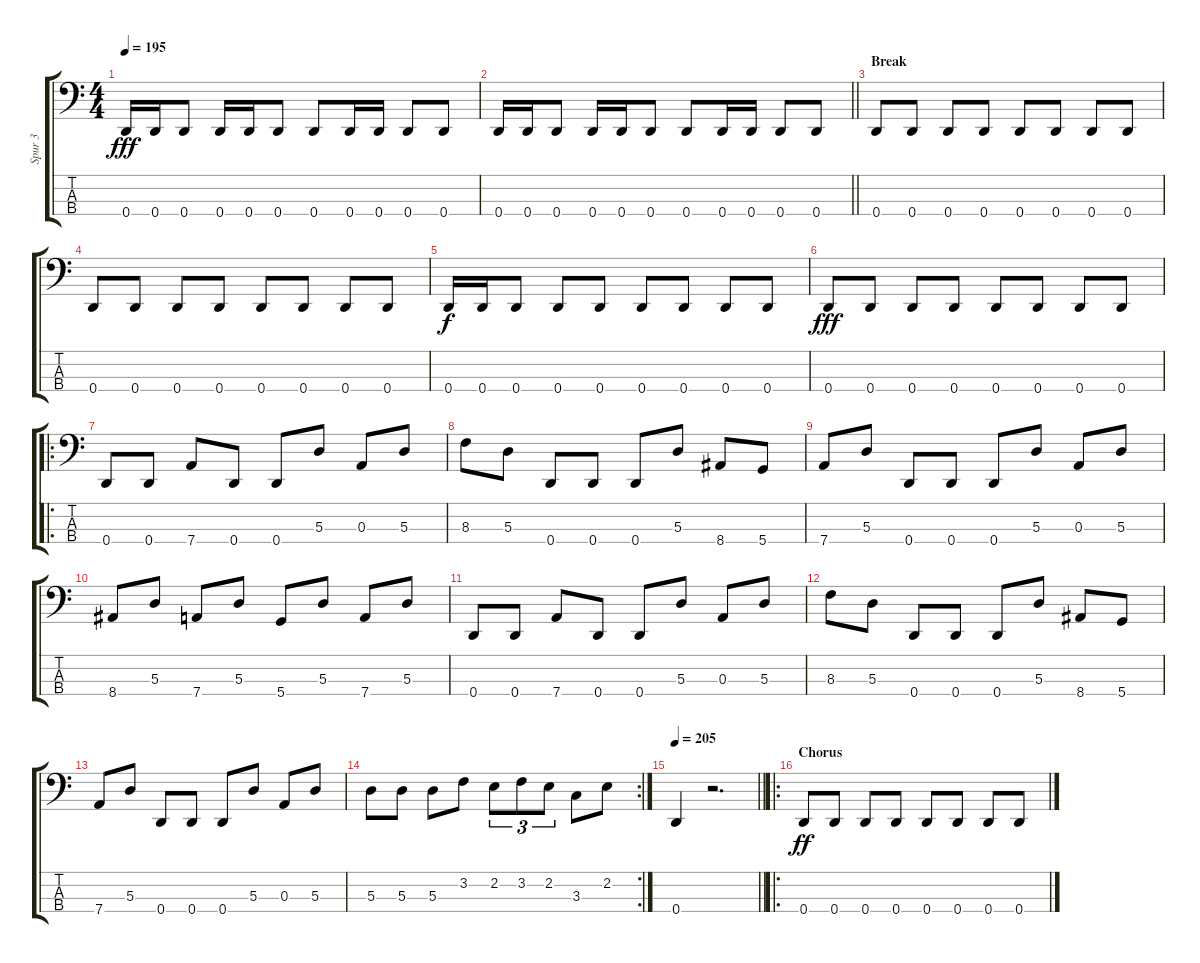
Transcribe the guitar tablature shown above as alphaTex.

\track ("Spur 3" "Spur 3") {instrument electricbassfinger}
\staff {score tabs}
\tuning (G2 D2 A1 D1) {hide}
\ts (4 4)
\tempo 195
\clef f4
\ks c
0.4.16{dy fff} 0.4.16 0.4.8 0.4.16 0.4.16 0.4.8 0.4.8 0.4.16 0.4.16 0.4.8 0.4.8 |
\barLineRight lightlight
0.4.16 0.4.16 0.4.8 0.4.16 0.4.16 0.4.8 0.4.8 0.4.16 0.4.16 0.4.8 0.4.8 |
\section ("" "Break")
0.4.8 0.4.8 0.4.8 0.4.8 0.4.8 0.4.8 0.4.8 0.4.8 |
0.4.8 0.4.8 0.4.8 0.4.8 0.4.8 0.4.8 0.4.8 0.4.8 |
0.4.16{dy f} 0.4.16 0.4.8 0.4.8 0.4.8 0.4.8 0.4.8 0.4.8 0.4.8 |
0.4.8{dy fff} 0.4.8 0.4.8 0.4.8 0.4.8 0.4.8 0.4.8 0.4.8 |
\ro
0.4.8 0.4.8 7.4.8 0.4.8 0.4.8 5.3.8 0.3.8 5.3.8 |
8.3.8 5.3.8 0.4.8 0.4.8 0.4.8 5.3.8 8.4.8 5.4.8 |
7.4.8 5.3.8 0.4.8 0.4.8 0.4.8 5.3.8 0.3.8 5.3.8 |
8.4.8 5.3.8 7.4.8 5.3.8 5.4.8 5.3.8 7.4.8 5.3.8 |
0.4.8 0.4.8 7.4.8 0.4.8 0.4.8 5.3.8 0.3.8 5.3.8 |
8.3.8 5.3.8 0.4.8 0.4.8 0.4.8 5.3.8 8.4.8 5.4.8 |
7.4.8 5.3.8 0.4.8 0.4.8 0.4.8 5.3.8 0.3.8 5.3.8 |
\rc 2
5.3.8 5.3.8 5.3.8 3.2.8 2.2.8{tu (3 2)} 3.2.8{tu (3 2)} 2.2.8{tu (3 2)} 3.3.8 2.2.8 |
\tempo 205
\barLineRight lightlight
0.4.4 r.2{d} |
\ro
\section ("" "Chorus")
0.4.8{dy ff} 0.4.8 0.4.8 0.4.8 0.4.8 0.4.8 0.4.8 0.4.8
